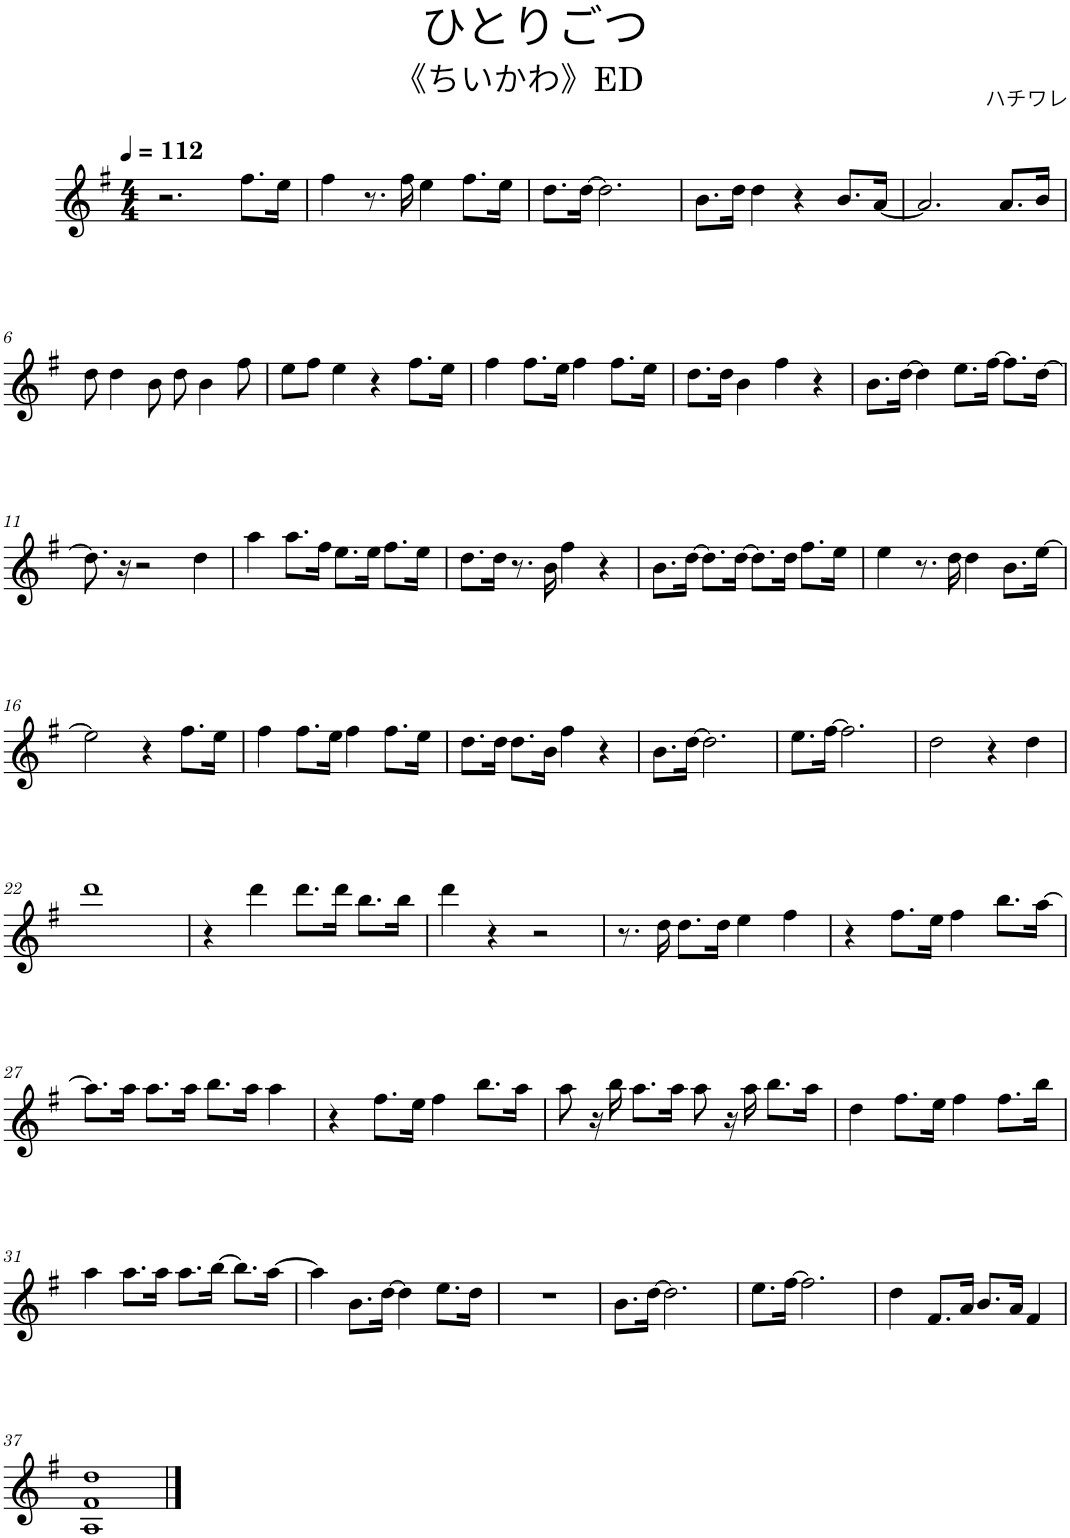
**kern
*part1
*staff1
*I"Piano
*I'Pno.
*clefG2
*k[f#]
*M4/4
*MM112
=1
2.r
8.ff#\L
16ee\Jk
=2
4ff#\
8.r
16ff#\
4ee\
8.ff#\L
16ee\Jk
=3
8.dd\L
[16dd\Jk
2.dd\]
=4
8.b\L
16dd\Jk
4dd\
4r
8.b/L
[16a/Jk
=5
2.a/]
8.a/L
16b/Jk
!!LO:LB:g=z
=6
8dd\
4dd\
8b\
8dd\
4b\
8ff#\
=7
8ee\L
8ff#\J
4ee\
4r
8.ff#\L
16ee\Jk
=8
4ff#\
8.ff#\L
16ee\Jk
4ff#\
8.ff#\L
16ee\Jk
=9
8.dd\L
16dd\Jk
4b\
4ff#\
4r
=10
8.b\L
[16dd\Jk
4dd\]
8.ee\L
[16ff#\Jk
8.ff#\L]
[16dd\Jk
!!LO:LB:g=z
=11
8.dd\]
16r
2r
4dd\
=12
4aa\
8.aa\L
16ff#\Jk
8.ee\L
16ee\Jk
8.ff#\L
16ee\Jk
=13
8.dd\L
16dd\Jk
8.r
16b\
4ff#\
4r
=14
8.b\L
[16dd\Jk
8.dd\L]
[16dd\Jk
8.dd\L]
16dd\Jk
8.ff#\L
16ee\Jk
=15
4ee\
8.r
16dd\
4dd\
8.b\L
[16ee\Jk
!!LO:LB:g=z
=16
2ee\]
4r
8.ff#\L
16ee\Jk
=17
4ff#\
8.ff#\L
16ee\Jk
4ff#\
8.ff#\L
16ee\Jk
=18
8.dd\L
16dd\Jk
8.dd\L
16b\Jk
4ff#\
4r
=19
8.b\L
[16dd\Jk
2.dd\]
=20
8.ee\L
[16ff#\Jk
2.ff#\]
=21
2dd\
4r
4dd\
!!LO:LB:g=z
=22
1ddd
=23
4r
4ddd\
8.ddd\L
16ddd\Jk
8.bb\L
16bb\Jk
=24
4ddd\
4r
2r
=25
8.r
16dd\
8.dd\L
16dd\Jk
4ee\
4ff#\
=26
4r
8.ff#\L
16ee\Jk
4ff#\
8.bb\L
[16aa\Jk
!!LO:LB:g=z
=27
8.aa\L]
16aa\Jk
8.aa\L
16aa\Jk
8.bb\L
16aa\Jk
4aa\
=28
4r
8.ff#\L
16ee\Jk
4ff#\
8.bb\L
16aa\Jk
=29
8aa\
16r
16bb\
8.aa\L
16aa\Jk
8aa\
16r
16aa\
8.bb\L
16aa\Jk
=30
4dd\
8.ff#\L
16ee\Jk
4ff#\
8.ff#\L
16bb\Jk
!!LO:LB:g=z
=31
4aa\
8.aa\L
16aa\Jk
8.aa\L
[16bb\Jk
8.bb\L]
[16aa\Jk
=32
4aa\]
8.b\L
[16dd\Jk
4dd\]
8.ee\L
16dd\Jk
=33
1r
=34
8.b\L
[16dd\Jk
2.dd\]
=35
8.ee\L
[16ff#\Jk
2.ff#\]
=36
4dd\
8.f#/L
16a/Jk
8.b/L
16a/Jk
4f#/
!!LO:LB:g=z
=37
1A 1f# 1dd
==
*-
